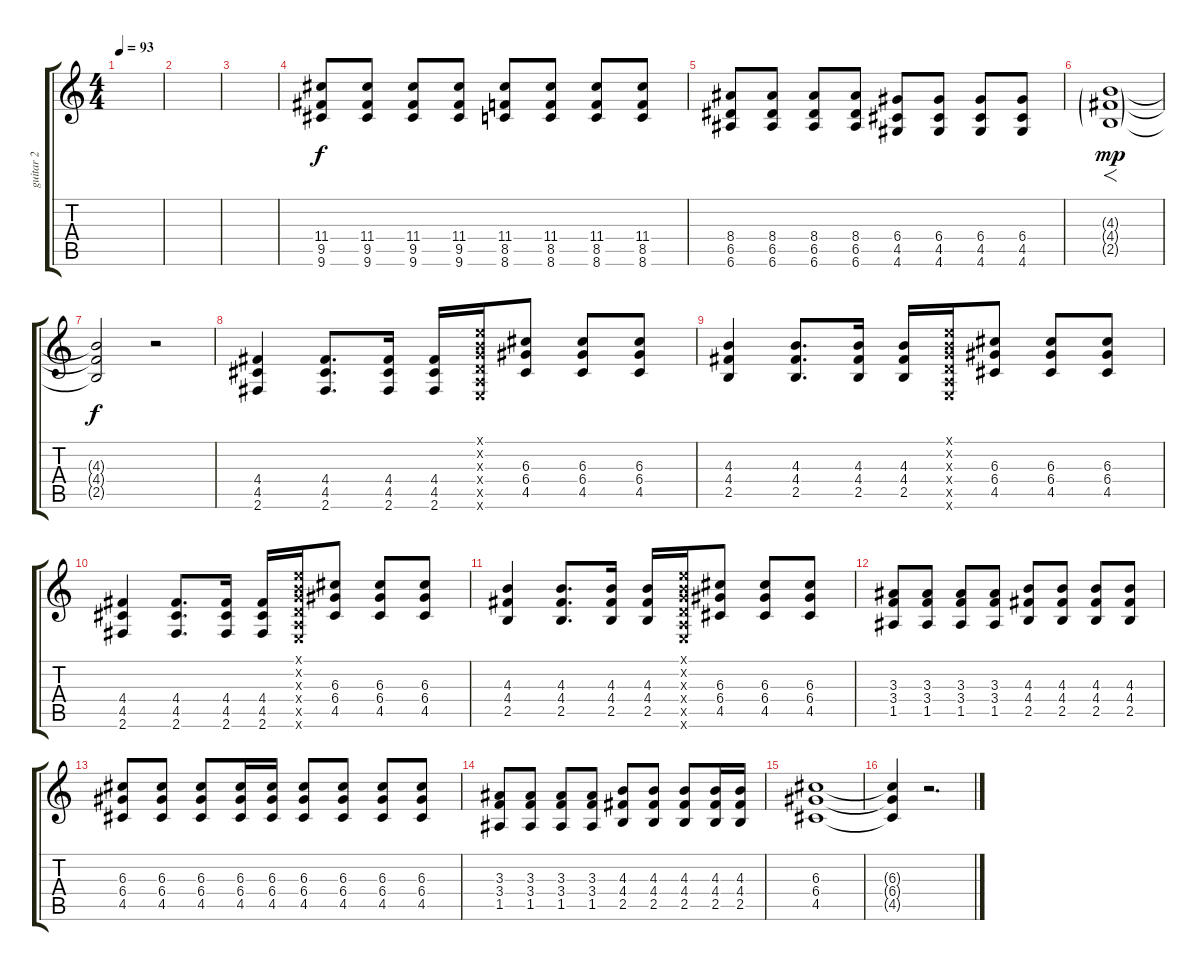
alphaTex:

\track ("guitar 2" "guitar 2") {instrument distortionguitar}
\staff {score tabs}
\tuning (E4 B3 G3 D3 A2 E2) {hide}
\ts (4 4)
\tempo 93
\clef g2
\ks c
|
|
|
(11.4 9.5 9.6).8{volume 8 instrument acousticguitarsteel} (11.4 9.5 9.6).8 (11.4 9.5 9.6).8 (11.4 9.5 9.6).8 (11.4 8.5 8.6).8 (11.4 8.5 8.6).8 (11.4 8.5 8.6).8 (11.4 8.5 8.6).8 |
(8.4 6.5 6.6).8 (8.4 6.5 6.6).8 (8.4 6.5 6.6).8 (8.4 6.5 6.6).8 (6.4 4.5 4.6).8 (6.4 4.5 4.6).8 (6.4 4.5 4.6).8 (6.4 4.5 4.6).8 |
(4.3{g} 4.4{g} 2.5{g}).1{f dy mp volume 16 instrument distortionguitar} |
(4.3{t} 4.4{t} 2.5{t}).2{dy f volume 0} r.2 |
(4.4 4.5 2.6).4{volume 16 instrument distortionguitar} (4.4 4.5 2.6).8{d} (4.4 4.5 2.6).16 (4.4 4.5 2.6).16 (0.1{x} 0.2{x} 0.3{x} 0.4{x} 0.5{x} 0.6{x}).16 (6.3 6.4 4.5).8 (6.3 6.4 4.5).8 (6.3 6.4 4.5).8 |
(4.3 4.4 2.5).4 (4.3 4.4 2.5).8{d} (4.3 4.4 2.5).16 (4.3 4.4 2.5).16 (0.1{x} 0.2{x} 0.3{x} 0.4{x} 0.5{x} 0.6{x}).16 (6.3 6.4 4.5).8 (6.3 6.4 4.5).8 (6.3 6.4 4.5).8 |
(4.4 4.5 2.6).4 (4.4 4.5 2.6).8{d} (4.4 4.5 2.6).16 (4.4 4.5 2.6).16 (0.1{x} 0.2{x} 0.3{x} 0.4{x} 0.5{x} 0.6{x}).16 (6.3 6.4 4.5).8 (6.3 6.4 4.5).8 (6.3 6.4 4.5).8 |
(4.3 4.4 2.5).4 (4.3 4.4 2.5).8{d} (4.3 4.4 2.5).16 (4.3 4.4 2.5).16 (0.1{x} 0.2{x} 0.3{x} 0.4{x} 0.5{x} 0.6{x}).16 (6.3 6.4 4.5).8 (6.3 6.4 4.5).8 (6.3 6.4 4.5).8 |
(3.3 3.4 1.5).8 (3.3 3.4 1.5).8 (3.3 3.4 1.5).8 (3.3 3.4 1.5).8 (4.3 4.4 2.5).8 (4.3 4.4 2.5).8 (4.3 4.4 2.5).8 (4.3 4.4 2.5).8 |
(6.3 6.4 4.5).8 (6.3 6.4 4.5).8 (6.3 6.4 4.5).8 (6.3 6.4 4.5).16 (6.3 6.4 4.5).16 (6.3 6.4 4.5).8 (6.3 6.4 4.5).8 (6.3 6.4 4.5).8 (6.3 6.4 4.5).8 |
(3.3 3.4 1.5).8 (3.3 3.4 1.5).8 (3.3 3.4 1.5).8 (3.3 3.4 1.5).8 (4.3 4.4 2.5).8 (4.3 4.4 2.5).8 (4.3 4.4 2.5).8 (4.3 4.4 2.5).16 (4.3 4.4 2.5).16 |
(6.3 6.4 4.5).1{volume 0} |
(6.3{t} 6.4{t} 4.5{t}).4 r.2{d volume 16}
